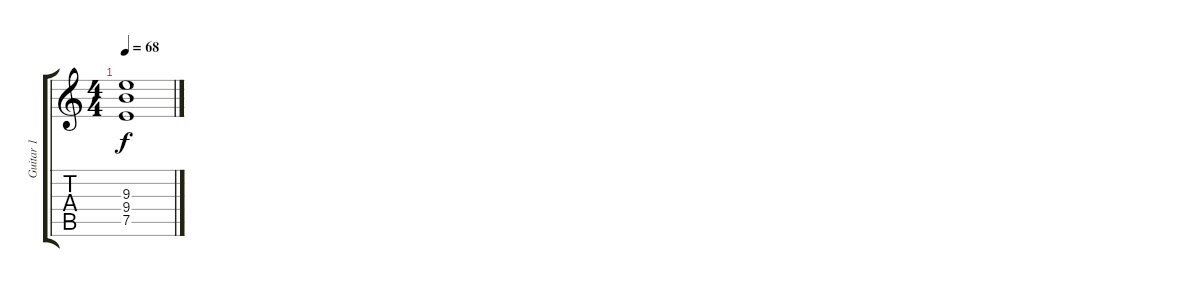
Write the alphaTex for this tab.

\track ("Guitar 1" "Guitar 1") {instrument overdrivenguitar}
\staff {score tabs}
\tuning (E4 B3 G3 D3 A2 E2) {hide}
\ts (4 4)
\tempo 68
\clef g2
\ks c
(9.3{t} 9.4{t} 7.5{t}).1{dy f volume 4}
